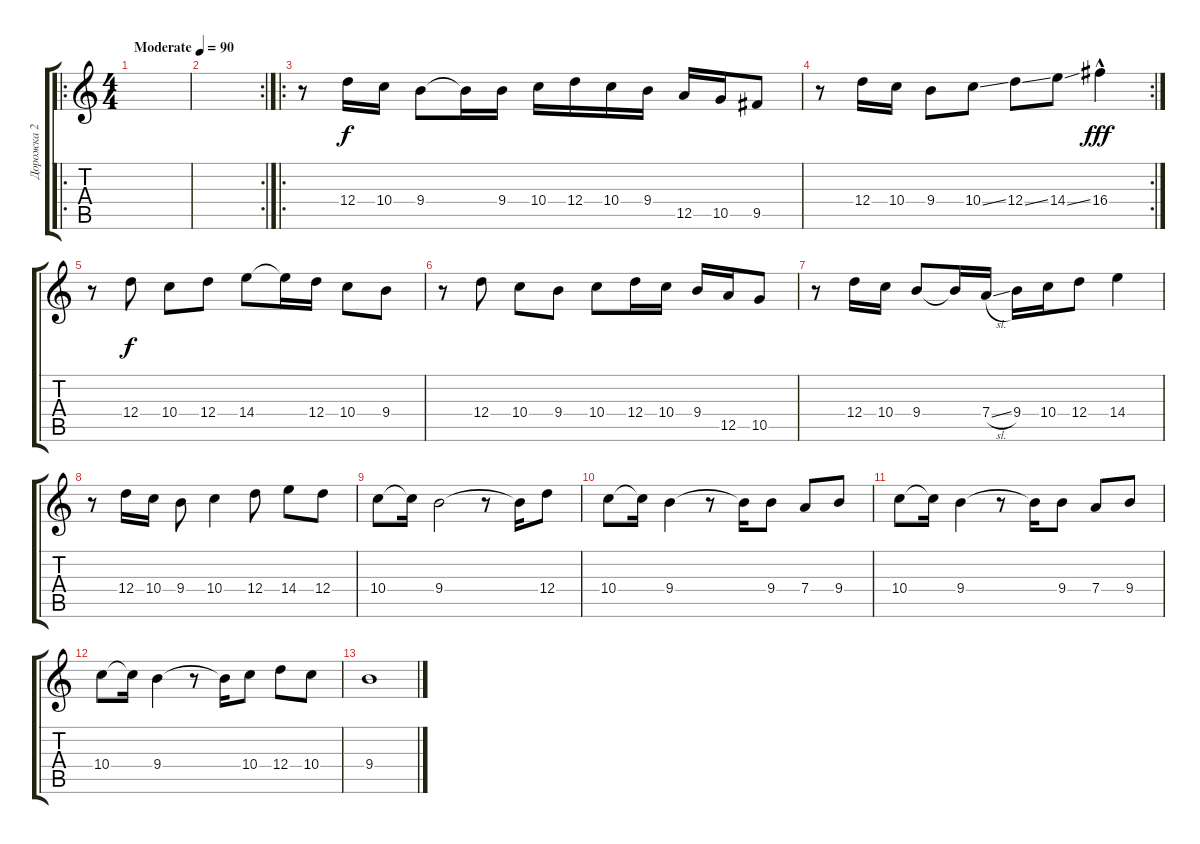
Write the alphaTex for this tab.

\track ("Дорожка 2" "Дорожка 2") {instrument acousticguitarsteel}
\staff {score tabs}
\tuning (E4 B3 G3 D3 A2 E2) {hide}
\ro
\ts (4 4)
\tempo (90 "Moderate")
\clef g2
\ks c
|
\rc 2
|
\ro
r.8 12.4.16 10.4.16 9.4.8 9.4{t}.16 9.4.16 10.4.16 12.4.16 10.4.16 9.4.16 12.5.16 10.5.16 9.5.8 |
\rc 2
r.8 12.4.16 10.4.16 9.4.8 10.4{ss}.8 12.4{ss}.8 14.4{ss}.8 16.4{hac}.4{dy fff} |
r.8 12.4.8{dy f} 10.4.8 12.4.8 14.4.8 14.4{t}.16 12.4.16 10.4.8 9.4.8 |
r.8 12.4.8 10.4.8 9.4.8 10.4.8 12.4.16 10.4.16 9.4.16 12.5.16 10.5.8 |
r.8 12.4.16 10.4.16 9.4.8 9.4{t}.16 7.4{sl}.16 9.4.16 10.4.16 12.4.8 14.4.4 |
r.8 12.4.16 10.4.16 9.4.8 10.4.4 12.4.8 14.4.8 12.4.8 |
10.4.8 10.4{t}.16 9.4.2 r.8 9.4{t}.16 12.4.8 |
10.4.8 10.4{t}.16 9.4.4 r.8 9.4{t}.16 9.4.8 7.4.8 9.4.8 |
10.4.8 10.4{t}.16 9.4.4 r.8 9.4{t}.16 9.4.8 7.4.8 9.4.8 |
10.4.8 10.4{t}.16 9.4.4 r.8 9.4{t}.16 10.4.8 12.4.8 10.4.8 |
9.4.1
